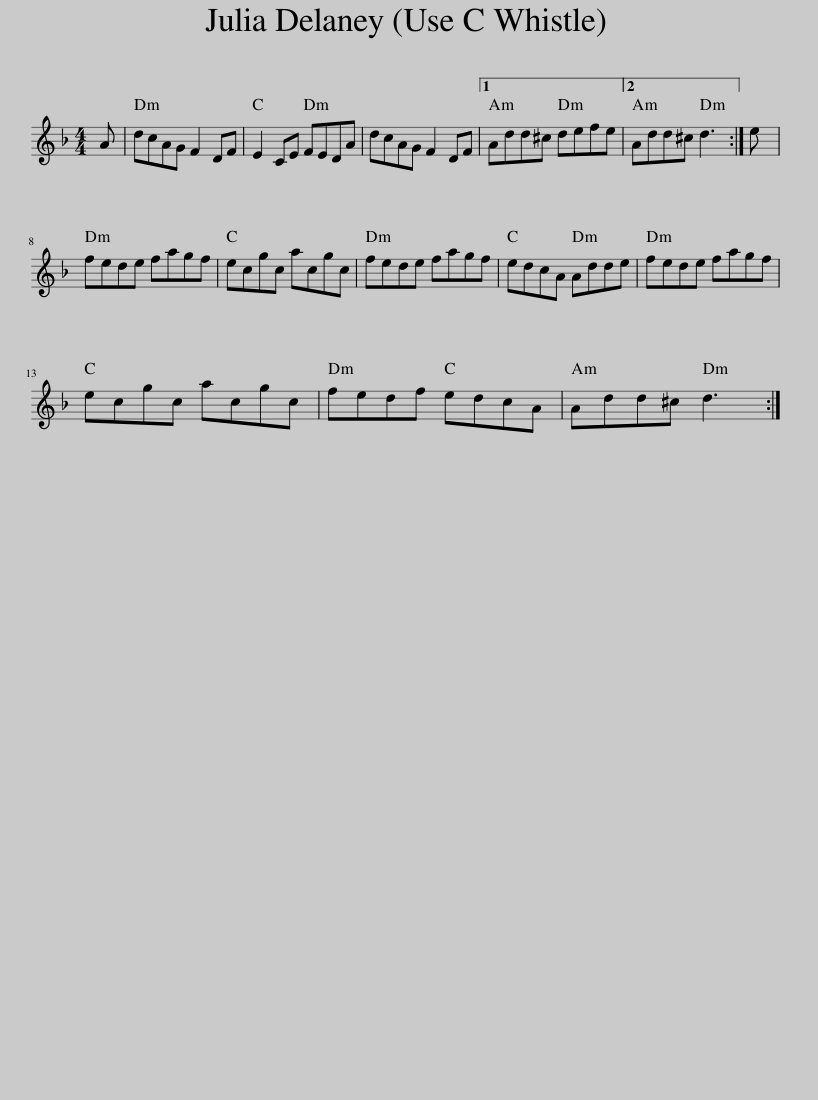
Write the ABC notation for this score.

X:1
L:1/8
M:4/4
I:linebreak $
K:Dmin
V:1 treble
V:1
 A | dcAG F2 DF | E2 CE FEDA | dcAG F2 DF |1 Add^c defe ||2 %5
 Add^c d3 :| e |$ fede fagf | ecgc acgc | fede fagf | %10
 edcA Adde | fede fagf |$ ecgc acgc | fedf edcA | Add^c d3 :| %15
